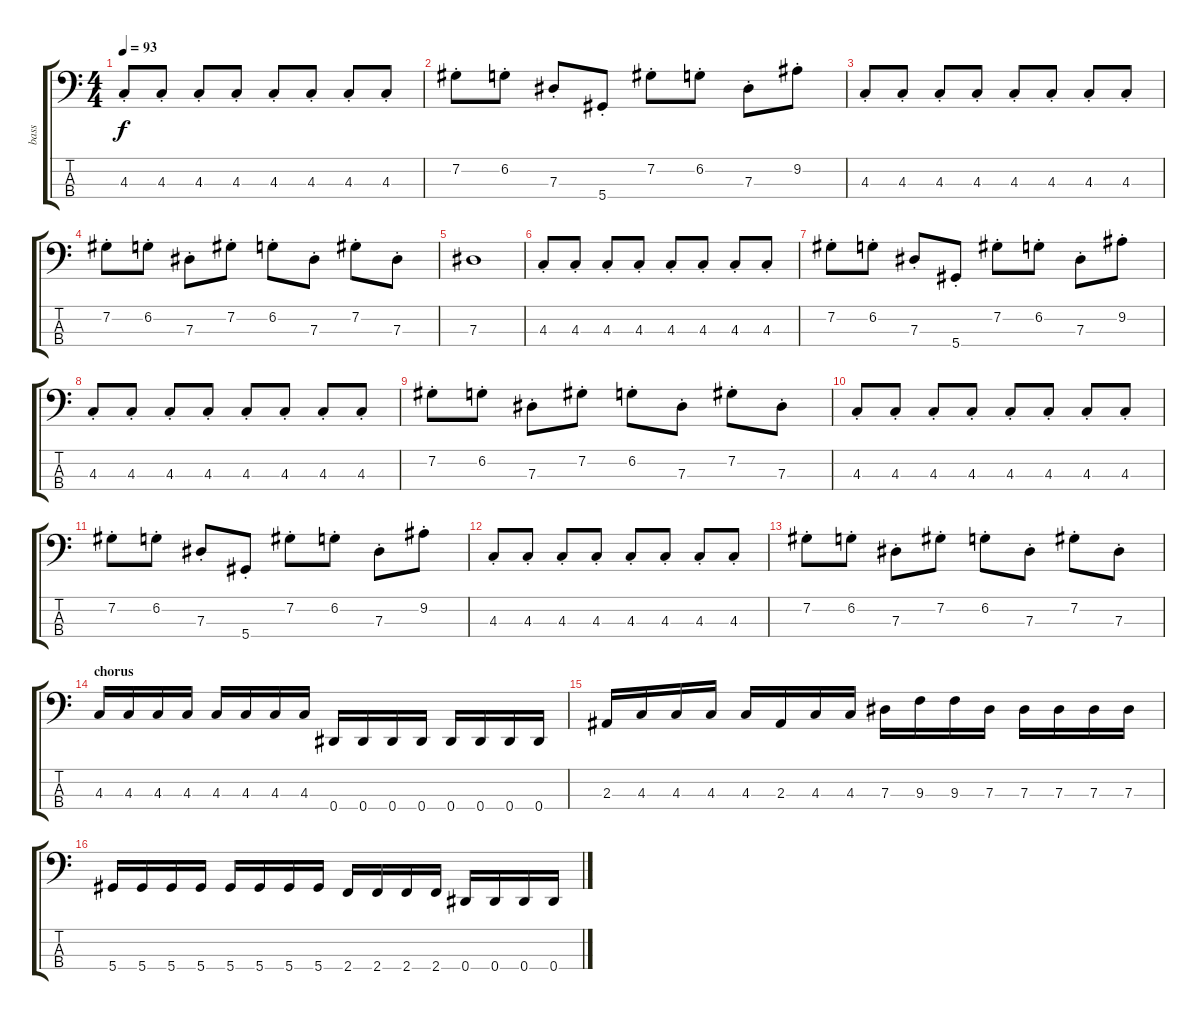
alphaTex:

\track ("bass" "bass") {instrument electricbassfinger}
\staff {score tabs}
\tuning (Gb2 Db2 Ab1 Eb1) {hide}
\ts (4 4)
\tempo 93
\clef f4
\ks c
4.3{st}.8{dy f} 4.3{st}.8 4.3{st}.8 4.3{st}.8 4.3{st}.8 4.3{st}.8 4.3{st}.8 4.3{st}.8 |
7.2{st}.8 6.2{st}.8 7.3{st}.8 5.4{st}.8 7.2{st}.8 6.2{st}.8 7.3{st}.8 9.2{st}.8 |
4.3{st}.8 4.3{st}.8 4.3{st}.8 4.3{st}.8 4.3{st}.8 4.3{st}.8 4.3{st}.8 4.3{st}.8 |
7.2{st}.8 6.2{st}.8 7.3{st}.8 7.2{st}.8 6.2{st}.8 7.3{st}.8 7.2{st}.8 7.3{st}.8 |
7.3.1 |
4.3{st}.8 4.3{st}.8 4.3{st}.8 4.3{st}.8 4.3{st}.8 4.3{st}.8 4.3{st}.8 4.3{st}.8 |
7.2{st}.8 6.2{st}.8 7.3{st}.8 5.4{st}.8 7.2{st}.8 6.2{st}.8 7.3{st}.8 9.2{st}.8 |
4.3{st}.8 4.3{st}.8 4.3{st}.8 4.3{st}.8 4.3{st}.8 4.3{st}.8 4.3{st}.8 4.3{st}.8 |
7.2{st}.8 6.2{st}.8 7.3{st}.8 7.2{st}.8 6.2{st}.8 7.3{st}.8 7.2{st}.8 7.3{st}.8 |
4.3{st}.8 4.3{st}.8 4.3{st}.8 4.3{st}.8 4.3{st}.8 4.3{st}.8 4.3{st}.8 4.3{st}.8 |
7.2{st}.8 6.2{st}.8 7.3{st}.8 5.4{st}.8 7.2{st}.8 6.2{st}.8 7.3{st}.8 9.2{st}.8 |
4.3{st}.8 4.3{st}.8 4.3{st}.8 4.3{st}.8 4.3{st}.8 4.3{st}.8 4.3{st}.8 4.3{st}.8 |
7.2{st}.8 6.2{st}.8 7.3{st}.8 7.2{st}.8 6.2{st}.8 7.3{st}.8 7.2{st}.8 7.3{st}.8 |
\section ("" "chorus")
4.3.16 4.3.16 4.3.16 4.3.16 4.3.16 4.3.16 4.3.16 4.3.16 0.4.16 0.4.16 0.4.16 0.4.16 0.4.16 0.4.16 0.4.16 0.4.16 |
2.3.16 4.3.16 4.3.16 4.3.16 4.3.16 2.3.16 4.3.16 4.3.16 7.3.16 9.3.16 9.3.16 7.3.16 7.3.16 7.3.16 7.3.16 7.3.16 |
5.4.16 5.4.16 5.4.16 5.4.16 5.4.16 5.4.16 5.4.16 5.4.16 2.4.16 2.4.16 2.4.16 2.4.16 0.4.16 0.4.16 0.4.16 0.4.16
